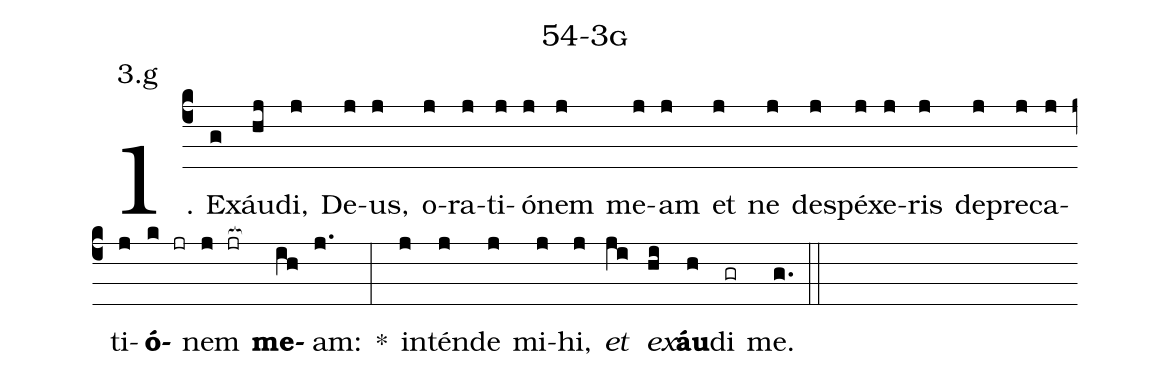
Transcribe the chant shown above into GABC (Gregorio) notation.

name: 54-3g;
annotation: 3.g;
%%
(c4)1. Ex(g)áu(hj)di,(j) De(j)us,(j) o(j)ra(j)ti(j)ó(j)nem(j) me(j)am(j) et(j) ne(j) de(j)spé(j)xe(j)ris(j) de(j)pre(j)ca(j)ti(j)<b>ó</b>(k jr)nem(j jr[ocb:1{]) <b>me</b>(ih[ocb:0}])am:(j.) *(:) in(j)tén(j)de(j) mi(j)hi,(j) <i>et</i>(ji) <i>ex</i>(hi)<b>áu</b>(h)di(gr) me.(g.) (::)
